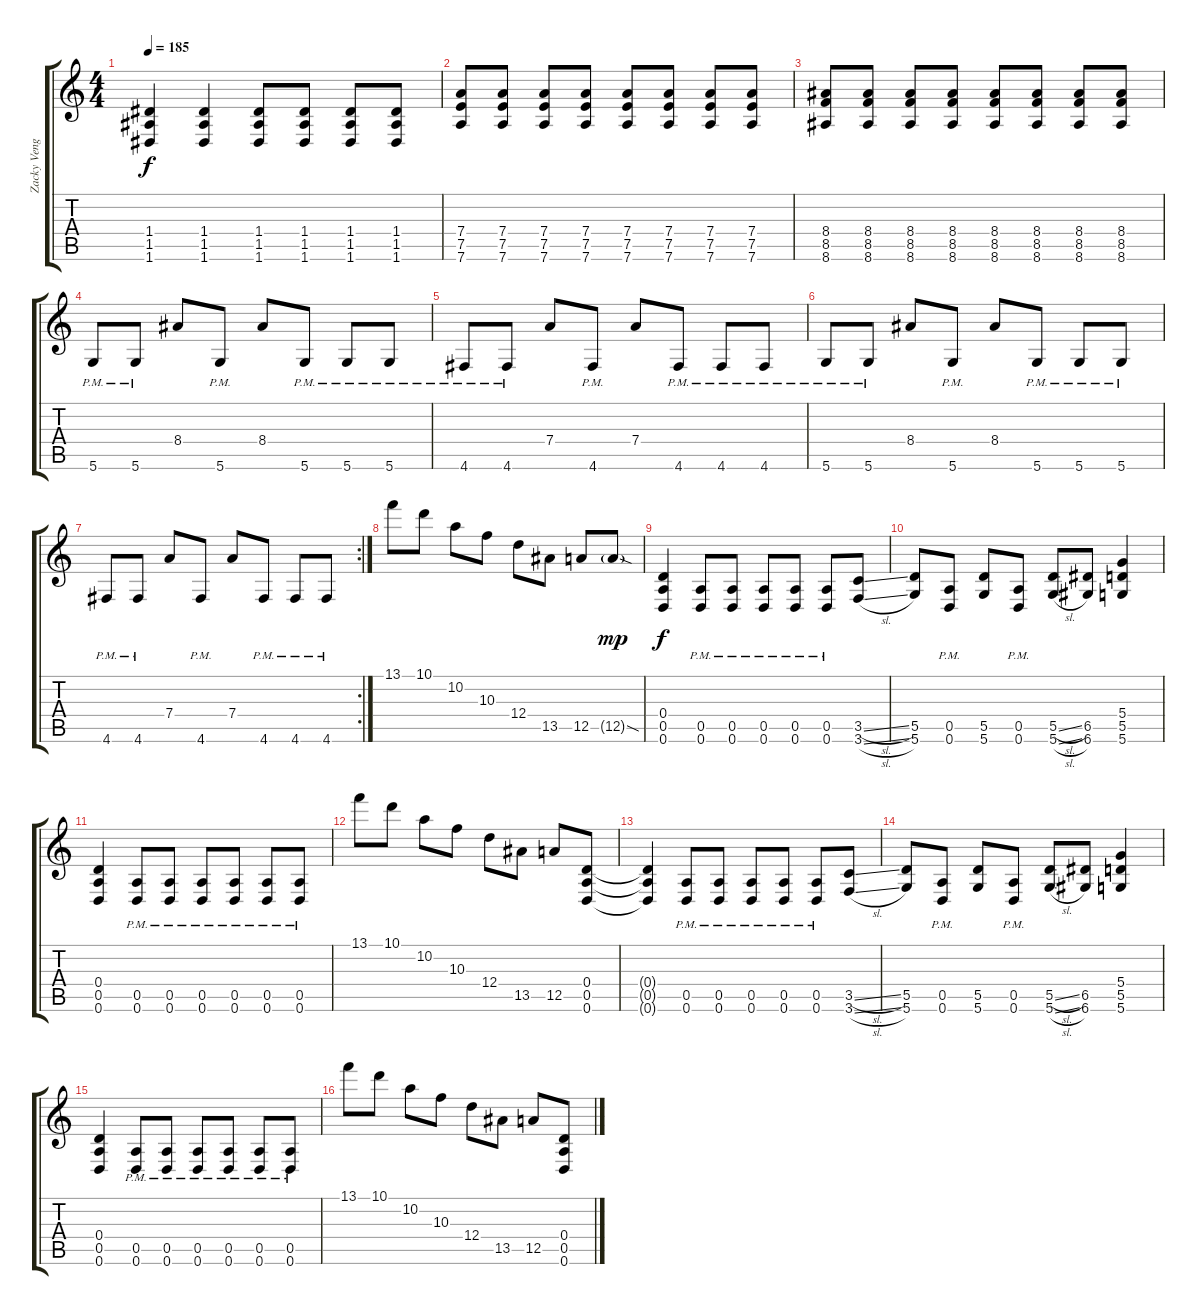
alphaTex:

\track ("Zacky Vengance" "Zacky Veng") {instrument distortionguitar}
\staff {score tabs}
\tuning (E4 B3 G3 D3 A2 D2) {hide}
\ts (4 4)
\tempo 185
\clef g2
\ks c
(1.4{t} 1.5{t} 1.6{t}).4{dy f} (1.4 1.5 1.6).4 (1.4 1.5 1.6).8 (1.4 1.5 1.6).8 (1.4 1.5 1.6).8 (1.4 1.5 1.6).8 |
(7.4 7.5 7.6).8 (7.4 7.5 7.6).8 (7.4 7.5 7.6).8 (7.4 7.5 7.6).8 (7.4 7.5 7.6).8 (7.4 7.5 7.6).8 (7.4 7.5 7.6).8 (7.4 7.5 7.6).8 |
(8.4 8.5 8.6).8 (8.4 8.5 8.6).8 (8.4 8.5 8.6).8 (8.4 8.5 8.6).8 (8.4 8.5 8.6).8 (8.4 8.5 8.6).8 (8.4 8.5 8.6).8 (8.4 8.5 8.6).8 |
5.6{pm}.8 5.6{pm}.8 8.4.8 5.6{pm}.8 8.4.8 5.6{pm}.8 5.6{pm}.8 5.6{pm}.8 |
4.6{pm}.8 4.6{pm}.8 7.4.8 4.6{pm}.8 7.4.8 4.6{pm}.8 4.6{pm}.8 4.6{pm}.8 |
5.6{pm}.8 5.6{pm}.8 8.4.8 5.6{pm}.8 8.4.8 5.6{pm}.8 5.6{pm}.8 5.6{pm}.8 |
\rc 2
4.6{pm}.8 4.6{pm}.8 7.4.8 4.6{pm}.8 7.4.8 4.6{pm}.8 4.6{pm}.8 4.6{pm}.8 |
13.1.8 10.1.8 10.2.8 10.3.8 12.4.8 13.5.8 12.5.8 12.5{sod g}.8{dy mp} |
(0.4 0.5 0.6).4{dy f} (0.5{pm} 0.6{pm}).8 (0.5{pm} 0.6{pm}).8 (0.5{pm} 0.6{pm}).8 (0.5{pm} 0.6{pm}).8 (0.5{pm} 0.6{pm}).8 (3.5{sl} 3.6{sl}).8 |
(5.5 5.6).8{beam Up} (0.5{pm} 0.6{pm}).8{beam Up} (5.5 5.6).8 (0.5{pm} 0.6{pm}).8 (5.5{sl} 5.6{sl}).8 (6.5 6.6).8 (5.4 5.5 5.6).4 |
(0.4 0.5 0.6).4 (0.5{pm} 0.6{pm}).8 (0.5{pm} 0.6{pm}).8 (0.5{pm} 0.6{pm}).8 (0.5{pm} 0.6{pm}).8 (0.5{pm} 0.6{pm}).8 (0.5{pm} 0.6{pm}).8 |
13.1.8 10.1.8 10.2.8 10.3.8 12.4.8 13.5.8 12.5.8 (0.4 0.5 0.6).8 |
(0.4{t} 0.5{t} 0.6{t}).4 (0.5{pm} 0.6{pm}).8 (0.5{pm} 0.6{pm}).8 (0.5{pm} 0.6{pm}).8 (0.5{pm} 0.6{pm}).8 (0.5{pm} 0.6{pm}).8 (3.5{sl} 3.6{sl}).8 |
(5.5 5.6).8{beam Up} (0.5{pm} 0.6{pm}).8{beam Up} (5.5 5.6).8 (0.5{pm} 0.6{pm}).8 (5.5{sl} 5.6{sl}).8 (6.5 6.6).8 (5.4 5.5 5.6).4 |
(0.4 0.5 0.6).4 (0.5{pm} 0.6{pm}).8 (0.5{pm} 0.6{pm}).8 (0.5{pm} 0.6{pm}).8 (0.5{pm} 0.6{pm}).8 (0.5{pm} 0.6{pm}).8 (0.5{pm} 0.6{pm}).8 |
13.1.8 10.1.8 10.2.8 10.3.8 12.4.8 13.5.8 12.5.8 (0.4 0.5 0.6).8
